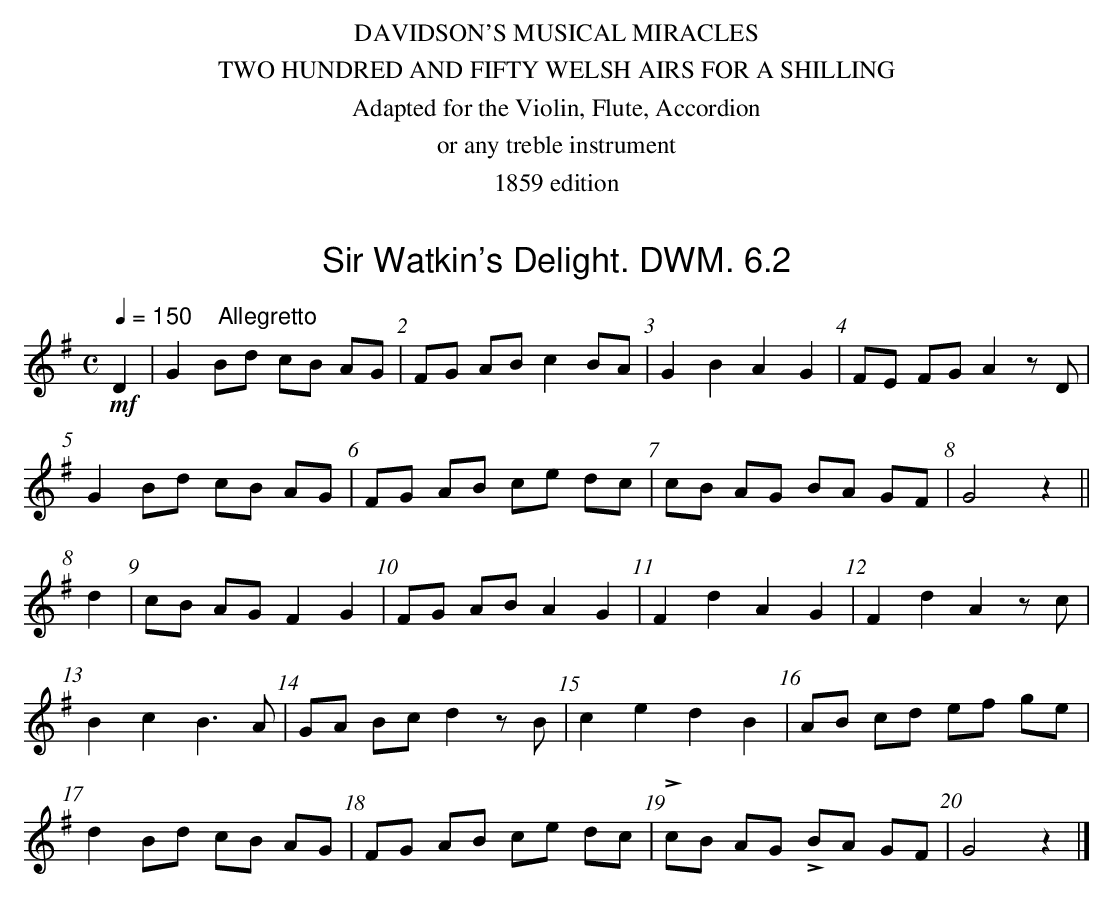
X:1
T:Sir Watkin's Delight. DWM. 6.2
M:C
L:1/8
Q:1/4=150 "    Allegretto"
K:G
!mf!D2|G2 Bd cB AG|FG AB c2 BA|G2B2A2G2|FE FG A2 zD|
G2 Bd cB AG|FG AB ce dc|cB AG BA GF|G4z2||
d2|cB AG F2G2|FG AB A2G2|F2d2A2G2|F2d2A2 zc|
B2c2 B3A|GA Bc d2 zB|c2e2d2B2|AB cd ef ge|
d2 Bd cB AG|FG AB ce dc|LcB AG LBA GF|G4z2|]
